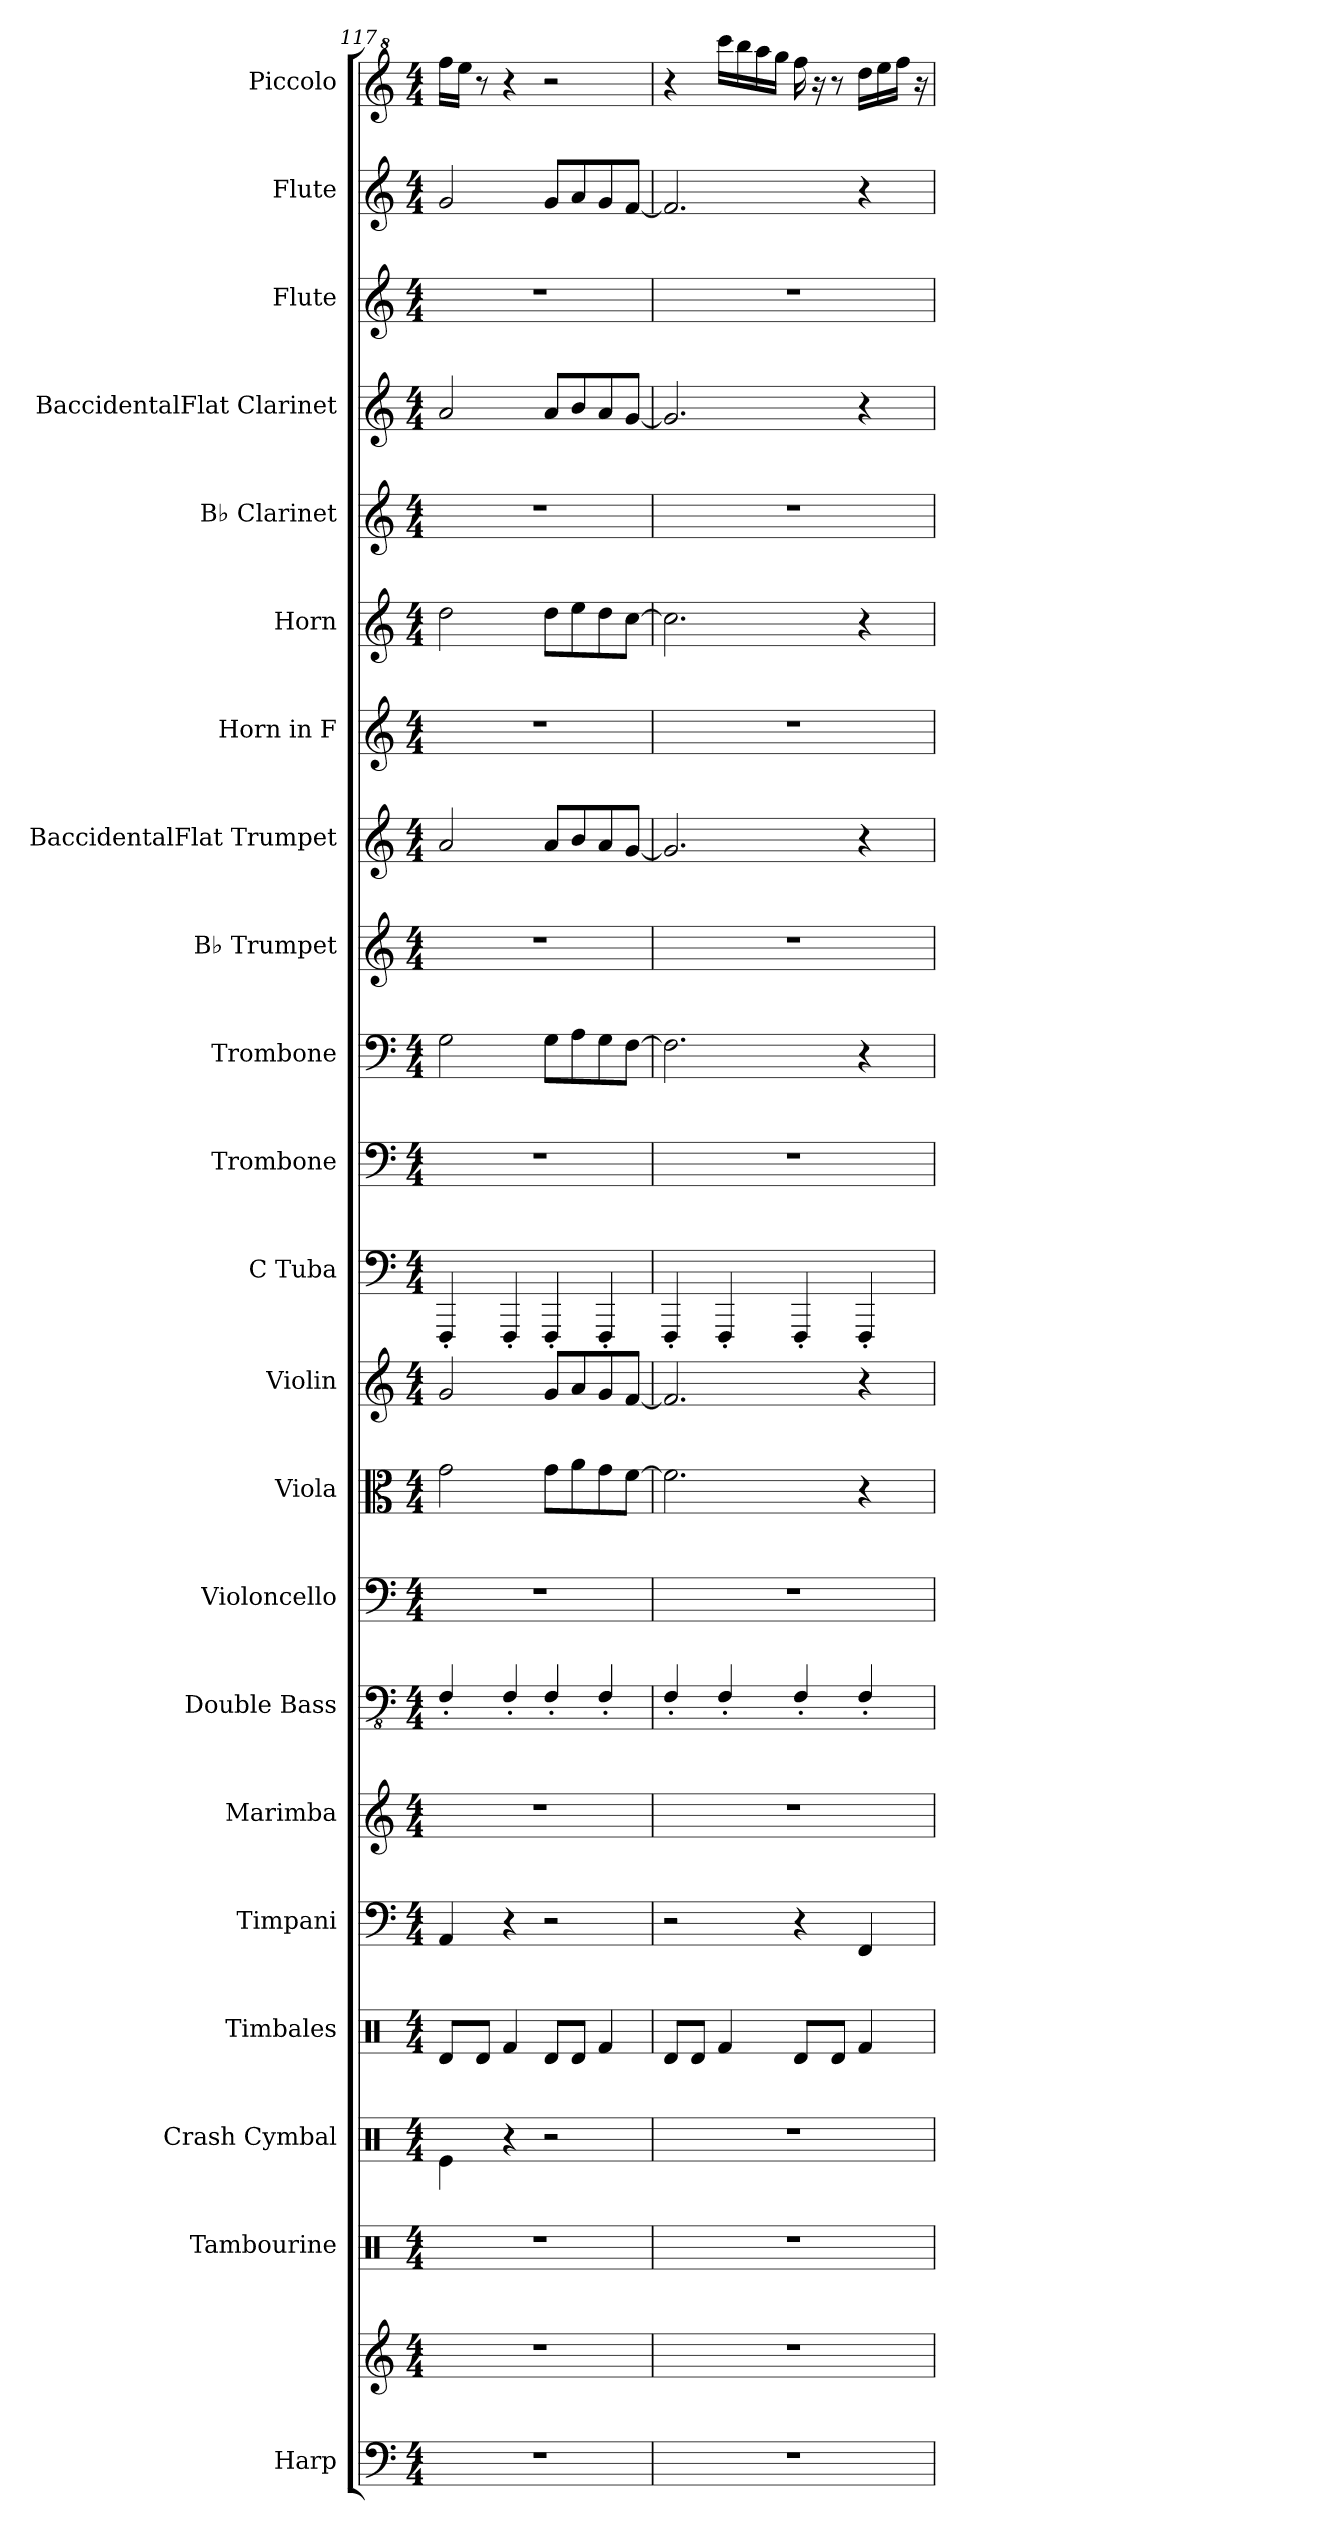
**kern	**kern	**kern	**kern	**kern	**kern	**kern	**kern	**kern	**kern	**kern	**kern	**kern	**kern	**kern	**kern	**kern	**kern	**kern	**kern	**kern	**kern	**kern
*part22	*part22	*part21	*part20	*part19	*part18	*part17	*part16	*part15	*part14	*part13	*part12	*part11	*part10	*part9	*part8	*part7	*part6	*part5	*part4	*part3	*part2	*part1
*staff23	*staff22	*staff21	*staff20	*staff19	*staff18	*staff17	*staff16	*staff15	*staff14	*staff13	*staff12	*staff11	*staff10	*staff9	*staff8	*staff7	*staff6	*staff5	*staff4	*staff3	*staff2	*staff1
*I"Harp	*	*I"Tambourine	*I"Crash Cymbal	*I"Timbales	*I"Timpani	*I"Marimba	*I"Double Bass	*I"Violoncello	*I"Viola	*I"Violin	*I"C Tuba	*I"Trombone	*I"Trombone	*I"B♭ Trumpet	*I"BaccidentalFlat Trumpet	*I"Horn in F	*I"Horn	*I"B♭ Clarinet	*I"BaccidentalFlat Clarinet	*I"Flute	*I"Flute	*I"Piccolo
*I'Hrp.	*	*I'Tamb.	*I'Cr. Cym.	*I'Timb.	*I'Timp.	*I'Mrm.	*	*I'Vlc.	*I'Vla.	*I'Vln.	*I'C Tu.	*I'Tbn.	*I'Trb.	*I'B♭ Tpt.	*I'BaccidentalFlat Tpt.	*	*I'Hn.	*I'B♭ Cl.	*I'BaccidentalFlat Cl.	*I'Fl.	*I'Fl.	*I'Picc.
*clefF4	*clefG2	*clefX	*clefX	*clefX	*clefF4	*clefG2	*clefFv4	*clefF4	*clefC3	*clefG2	*clefF4	*clefF4	*clefF4	*clefG2	*clefG2	*clefG2	*clefG2	*clefG2	*clefG2	*clefG2	*clefG2	*clefG^2
*	*	*	*	*	*	*	*ITrd7c12	*	*	*	*	*	*	*ITrd1c2	*ITrd1c2	*ITrd4c7	*ITrd4c7	*ITrd1c2	*ITrd1c2	*	*	*ITrd-7c-12
*k[]	*k[]	*k[]	*k[]	*k[]	*k[]	*k[]	*k[]	*k[]	*k[]	*k[]	*k[]	*k[]	*k[]	*k[b-e-]	*k[b-e-]	*k[b-]	*k[b-]	*k[b-e-]	*k[b-e-]	*k[]	*k[]	*k[]
*M4/4	*M4/4	*M4/4	*M4/4	*M4/4	*M4/4	*M4/4	*M4/4	*M4/4	*M4/4	*M4/4	*M4/4	*M4/4	*M4/4	*M4/4	*M4/4	*M4/4	*M4/4	*M4/4	*M4/4	*M4/4	*M4/4	*M4/4
=117	=117	=117	=117	=117	=117	=117	=117	=117	=117	=117	=117	=117	=117	=117	=117	=117	=117	=117	=117	=117	=117	=117
1r	1r	1r	4Re\	8Rd/L	4AA/	1r	4FFF'/	1r	2g\	2g/	4FFF'/	1r	2G\	1r	2g/	1r	2g\	1r	2g/	1r	2g/	16ffff\LL
.	.	.	.	.	.	.	.	.	.	.	.	.	.	.	.	.	.	.	.	.	.	16eeee\JJ
.	.	.	.	8Rd/J	.	.	.	.	.	.	.	.	.	.	.	.	.	.	.	.	.	8r
.	.	.	4r	4Rf/	4r	.	4FFF'/	.	.	.	4FFF'/	.	.	.	.	.	.	.	.	.	.	4r
.	.	.	2r	8Rd/L	2r	.	4FFF'/	.	8g\L	8g/L	4FFF'/	.	8G\L	.	8g/L	.	8g\L	.	8g/L	.	8g/L	2r
.	.	.	.	8Rd/J	.	.	.	.	8a\	8a/	.	.	8A\	.	8a/	.	8a\	.	8a/	.	8a/	.
.	.	.	.	4Rf/	.	.	4FFF'/	.	8g\	8g/	4FFF'/	.	8G\	.	8g/	.	8g\	.	8g/	.	8g/	.
.	.	.	.	.	.	.	.	.	[8f\J	[8f/J	.	.	[8F\J	.	[8f/J	.	[8f\J	.	[8f/J	.	[8f/J	.
=118	=118	=118	=118	=118	=118	=118	=118	=118	=118	=118	=118	=118	=118	=118	=118	=118	=118	=118	=118	=118	=118	=118
1r	1r	1r	1r	8Rd/L	2r	1r	4FFF'/	1r	2.f\]	2.f/]	4FFF'/	1r	2.F\]	1r	2.f/]	1r	2.f\]	1r	2.f/]	1r	2.f/]	4r
.	.	.	.	8Rd/J	.	.	.	.	.	.	.	.	.	.	.	.	.	.	.	.	.	.
.	.	.	.	4Rf/	.	.	4FFF'/	.	.	.	4FFF'/	.	.	.	.	.	.	.	.	.	.	16ccccc\LL
.	.	.	.	.	.	.	.	.	.	.	.	.	.	.	.	.	.	.	.	.	.	16bbbb\
.	.	.	.	.	.	.	.	.	.	.	.	.	.	.	.	.	.	.	.	.	.	16aaaa\
.	.	.	.	.	.	.	.	.	.	.	.	.	.	.	.	.	.	.	.	.	.	16gggg\JJ
.	.	.	.	8Rd/L	4r	.	4FFF'/	.	.	.	4FFF'/	.	.	.	.	.	.	.	.	.	.	16ffff\
.	.	.	.	.	.	.	.	.	.	.	.	.	.	.	.	.	.	.	.	.	.	16r
.	.	.	.	8Rd/J	.	.	.	.	.	.	.	.	.	.	.	.	.	.	.	.	.	8r
.	.	.	.	4Rf/	4FF/	.	4FFF'/	.	4r	4r	4FFF'/	.	4r	.	4r	.	4r	.	4r	.	4r	16dddd\LL
.	.	.	.	.	.	.	.	.	.	.	.	.	.	.	.	.	.	.	.	.	.	16eeee\
.	.	.	.	.	.	.	.	.	.	.	.	.	.	.	.	.	.	.	.	.	.	16ffff\JJ
.	.	.	.	.	.	.	.	.	.	.	.	.	.	.	.	.	.	.	.	.	.	16r
=	=	=	=	=	=	=	=	=	=	=	=	=	=	=	=	=	=	=	=	=	=	=
*-	*-	*-	*-	*-	*-	*-	*-	*-	*-	*-	*-	*-	*-	*-	*-	*-	*-	*-	*-	*-	*-	*-
